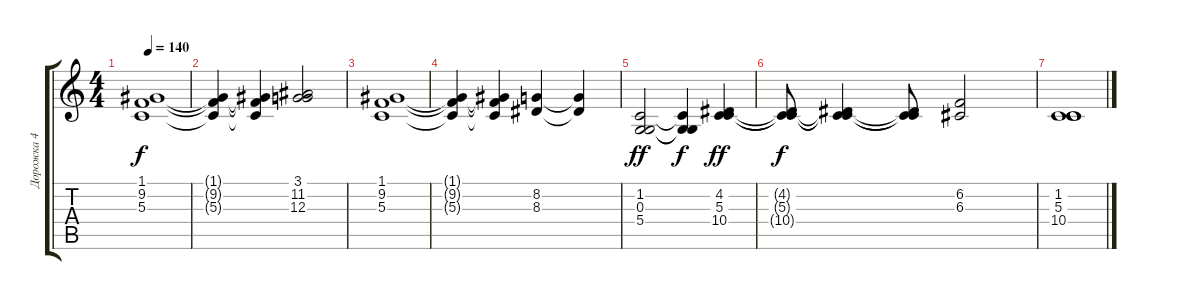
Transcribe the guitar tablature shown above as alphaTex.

\track ("Дорожка 4" "Дорожка 4") {instrument choiraahs}
\staff {score tabs}
\tuning (E4 B3 G3 D3 A2 E2) {hide}
\ts (4 4)
\tempo 140
\clef g2
\ks c
(1.1 9.2 5.3).1{dy f} |
(1.1{t} 9.2{t} 5.3{t}).4 (1.1{t} 9.2{t} 5.3{t}).4 (3.1 11.2 12.3).2 |
(1.1 9.2 5.3).1 |
(1.1{t} 9.2{t} 5.3{t}).4 (1.1{t} 9.2{t} 5.3{t}).4 (8.2 8.3).4 (8.2{t} 8.3{t}).4 |
(1.2 0.3 5.4).2{dy ff} (1.2{t} 0.3{t} 5.4{t}).4{dy f} (4.2 5.3 10.4).4{dy ff} |
(4.2{t} 5.3{t} 10.4{t}).8{dy f} (4.2{t} 5.3{t} 10.4{t}).4 (4.2{t} 5.3{t} 10.4{t}).8 (6.2 6.3).2 |
(1.2 5.3 10.4).1
